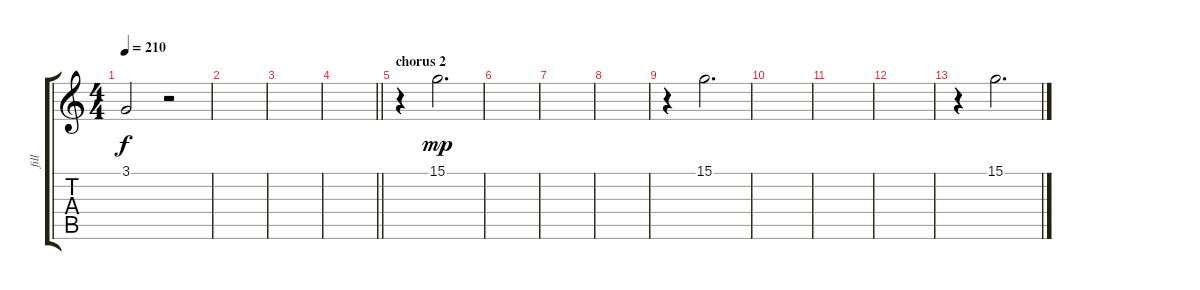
\track ("fill" "fill") {instrument reversecymbal}
\staff {score tabs}
\tuning (E4 B3 G3 D3 A2 E2) {hide}
\ts (4 4)
\tempo 210
\clef g2
\ks c
3.1.2{dy f} r.2 |
|
|
\barLineRight lightlight
|
\section ("" "chorus 2")
r.4 15.1.2{d dy mp} |
|
|
|
r.4 15.1.2{d} |
|
|
|
r.4 15.1.2{d}
